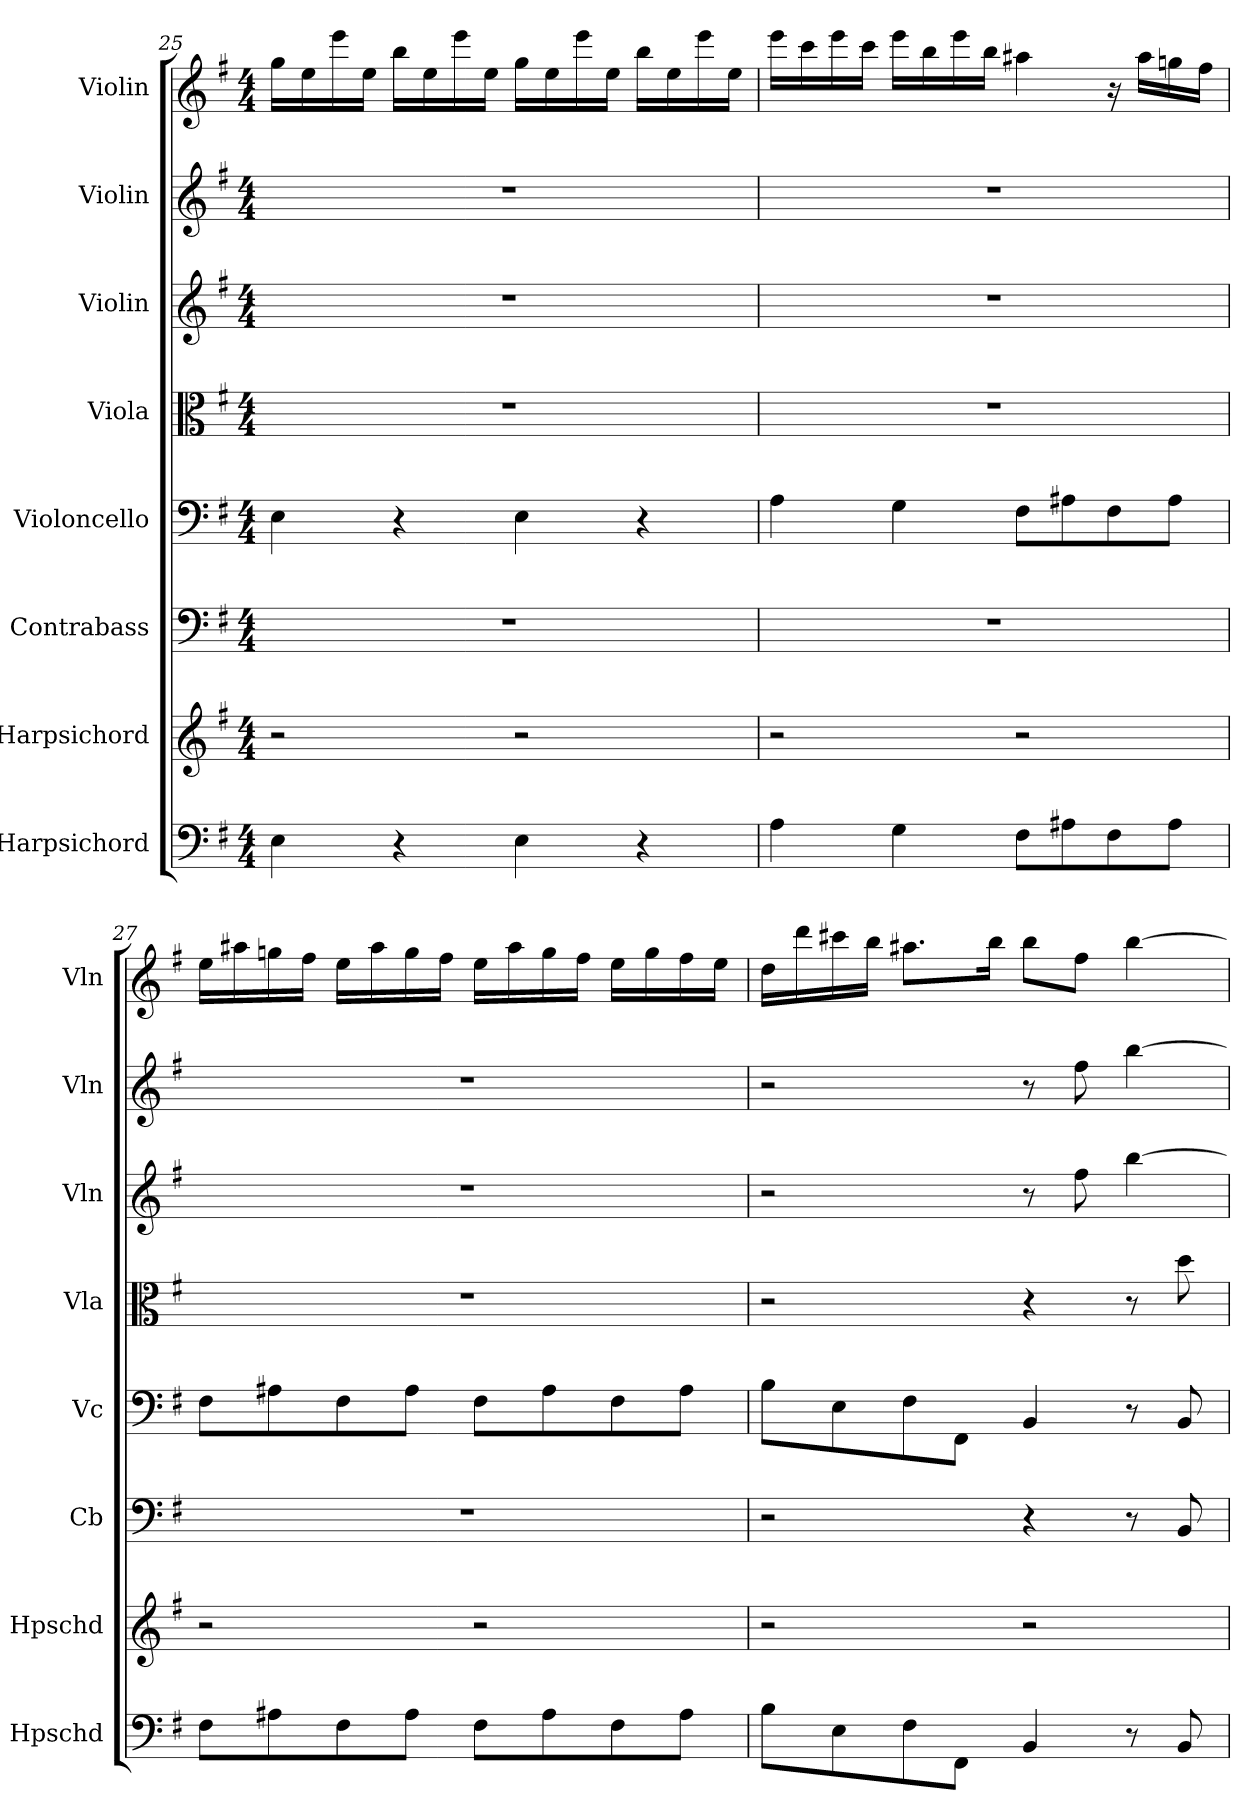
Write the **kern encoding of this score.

**kern	**kern	**kern	**kern	**kern	**kern	**kern	**kern
*part8	*part7	*part6	*part5	*part4	*part3	*part2	*part1
*staff8	*staff7	*staff6	*staff5	*staff4	*staff3	*staff2	*staff1
*I"Harpsichord	*I"Harpsichord	*I"Contrabass	*I"Violoncello	*I"Viola	*I"Violin	*I"Violin	*I"Violin
*I'Hpschd	*I'Hpschd	*I'Cb	*I'Vc	*I'Vla	*I'Vln	*I'Vln	*I'Vln
*clefF4	*clefG2	*clefF4	*clefF4	*clefC3	*clefG2	*clefG2	*clefG2
*k[f#]	*k[f#]	*k[f#]	*k[f#]	*k[f#]	*k[f#]	*k[f#]	*k[f#]
*M4/4	*M4/4	*M4/4	*M4/4	*M4/4	*M4/4	*M4/4	*M4/4
=25	=25	=25	=25	=25	=25	=25	=25
4E\	2r	1r	4E\	1r	1r	1r	16gg\LL
.	.	.	.	.	.	.	16ee\
.	.	.	.	.	.	.	16eee\
.	.	.	.	.	.	.	16ee\JJ
4r	.	.	4r	.	.	.	16bb\LL
.	.	.	.	.	.	.	16ee\
.	.	.	.	.	.	.	16eee\
.	.	.	.	.	.	.	16ee\JJ
4E\	2r	.	4E\	.	.	.	16gg\LL
.	.	.	.	.	.	.	16ee\
.	.	.	.	.	.	.	16eee\
.	.	.	.	.	.	.	16ee\JJ
4r	.	.	4r	.	.	.	16bb\LL
.	.	.	.	.	.	.	16ee\
.	.	.	.	.	.	.	16eee\
.	.	.	.	.	.	.	16ee\JJ
=26	=26	=26	=26	=26	=26	=26	=26
4A\	2r	1r	4A\	1r	1r	1r	16eee\LL
.	.	.	.	.	.	.	16ccc\
.	.	.	.	.	.	.	16eee\
.	.	.	.	.	.	.	16ccc\JJ
4G\	.	.	4G\	.	.	.	16eee\LL
.	.	.	.	.	.	.	16bb\
.	.	.	.	.	.	.	16eee\
.	.	.	.	.	.	.	16bb\JJ
8F#\L	2r	.	8F#\L	.	.	.	4aa#X\
8A#X\	.	.	8A#X\	.	.	.	.
8F#\	.	.	8F#\	.	.	.	16r
.	.	.	.	.	.	.	16aa#\LL
8A#\J	.	.	8A#\J	.	.	.	16ggn\
.	.	.	.	.	.	.	16ff#\JJ
=27	=27	=27	=27	=27	=27	=27	=27
8F#\L	2r	1r	8F#\L	1r	1r	1r	16ee\LL
.	.	.	.	.	.	.	16aa#X\
8A#X\	.	.	8A#X\	.	.	.	16ggn\
.	.	.	.	.	.	.	16ff#\JJ
8F#\	.	.	8F#\	.	.	.	16ee\LL
.	.	.	.	.	.	.	16aa#\
8A#\J	.	.	8A#\J	.	.	.	16gg\
.	.	.	.	.	.	.	16ff#\JJ
8F#\L	2r	.	8F#\L	.	.	.	16ee\LL
.	.	.	.	.	.	.	16aa#\
8A#\	.	.	8A#\	.	.	.	16gg\
.	.	.	.	.	.	.	16ff#\JJ
8F#\	.	.	8F#\	.	.	.	16ee\LL
.	.	.	.	.	.	.	16gg\
8A#\J	.	.	8A#\J	.	.	.	16ff#\
.	.	.	.	.	.	.	16ee\JJ
=28	=28	=28	=28	=28	=28	=28	=28
8B\L	2r	2r	8B\L	2r	2r	2r	16dd\LL
.	.	.	.	.	.	.	16ddd\
8E\	.	.	8E\	.	.	.	16ccc#X\
.	.	.	.	.	.	.	16bb\JJ
8F#\	.	.	8F#\	.	.	.	8.aa#X\L
8FF#\J	.	.	8FF#\J	.	.	.	.
.	.	.	.	.	.	.	16bb\Jk
4BB/	2r	4r	4BB/	4r	8r	8r	8bb\L
.	.	.	.	.	8ff#\	8ff#\	8ff#\J
8r	.	8r	8r	8r	[4bb\	[4bb\	[4bb\
8BB/	.	8BB/	8BB/	8dd\	.	.	.
=	=	=	=	=	=	=	=
*-	*-	*-	*-	*-	*-	*-	*-
